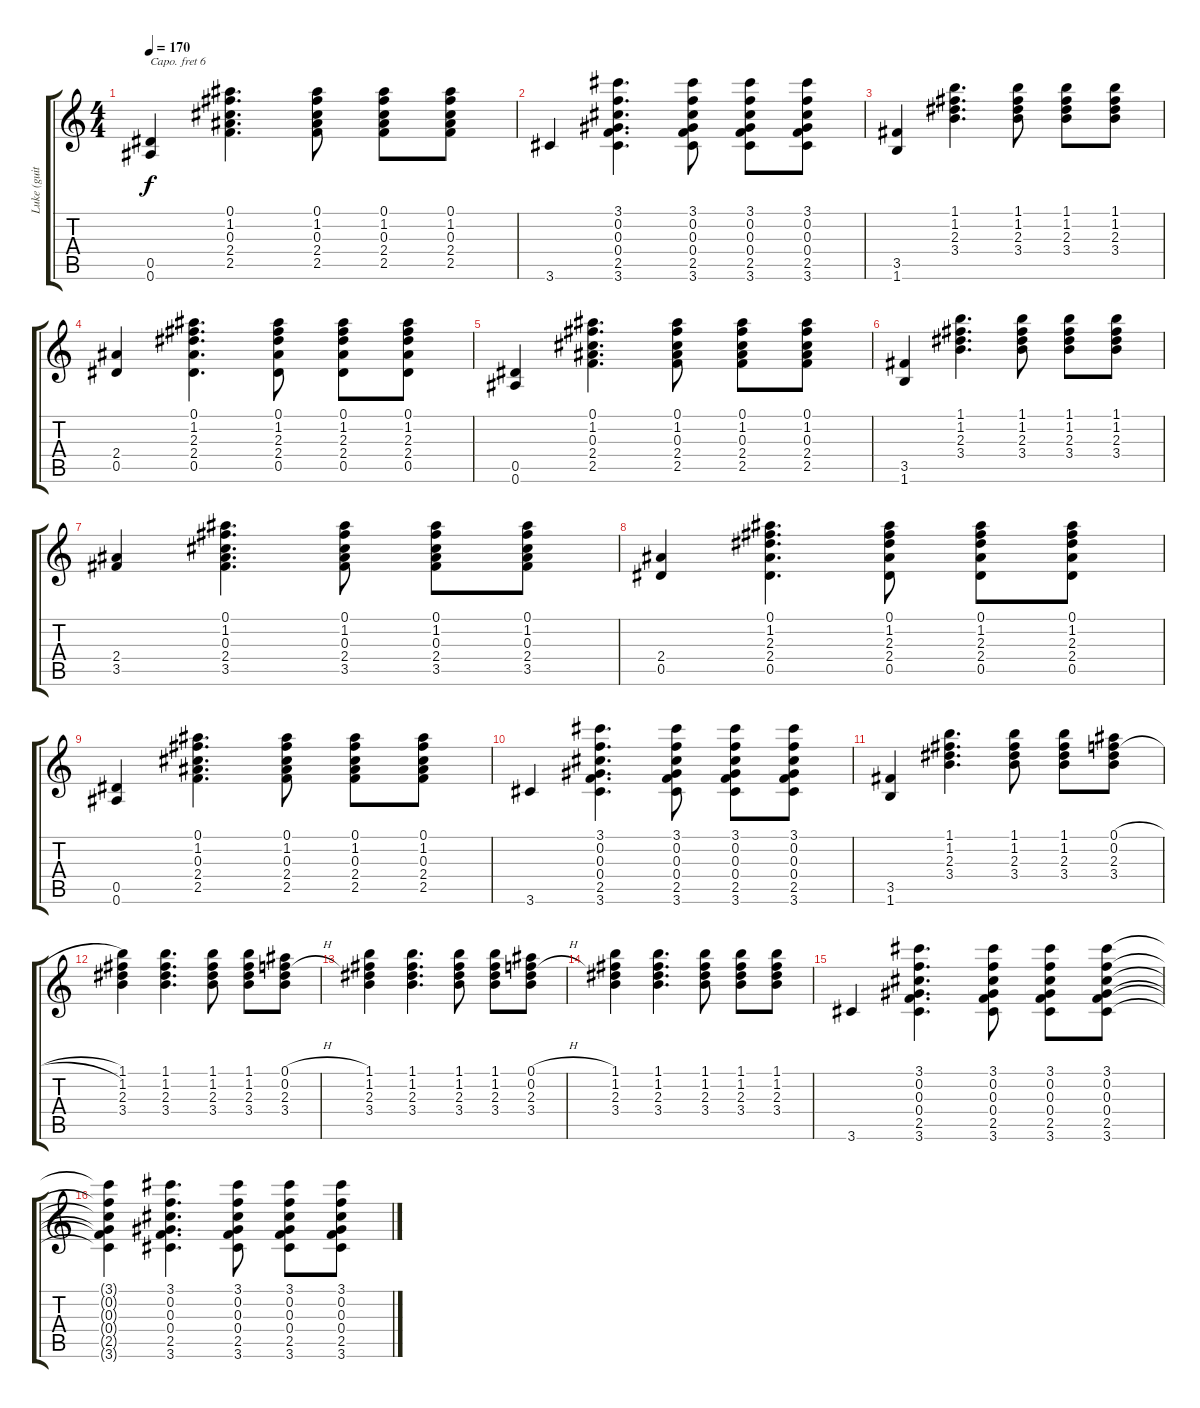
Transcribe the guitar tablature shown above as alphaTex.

\track ("Luke (guitar)" "Luke (guit") {instrument acousticguitarsteel}
\staff {score tabs}
\capo 6
\tuning (E4 B3 G3 D3 A2 E2) {hide}
\ts (4 4)
\tempo 170
\clef g2
\ks c
(0.5 0.6).4{dy f} (0.1 1.2 0.3 2.4 2.5).4{d} (0.1 1.2 0.3 2.4 2.5).8 (0.1 1.2 0.3 2.4 2.5).8 (0.1 1.2 0.3 2.4 2.5).8 |
3.6.4 (3.1 0.2 0.3 0.4 2.5 3.6).4{d} (3.1 0.2 0.3 0.4 2.5 3.6).8 (3.1 0.2 0.3 0.4 2.5 3.6).8 (3.1 0.2 0.3 0.4 2.5 3.6).8 |
(3.5 1.6).4 (1.1 1.2 2.3 3.4).4{d} (1.1 1.2 2.3 3.4).8 (1.1 1.2 2.3 3.4).8 (1.1 1.2 2.3 3.4).8 |
(2.4 0.5).4 (0.1 1.2 2.3 2.4 0.5).4{d} (0.1 1.2 2.3 2.4 0.5).8 (0.1 1.2 2.3 2.4 0.5).8 (0.1 1.2 2.3 2.4 0.5).8 |
(0.5 0.6).4 (0.1 1.2 0.3 2.4 2.5).4{d} (0.1 1.2 0.3 2.4 2.5).8 (0.1 1.2 0.3 2.4 2.5).8 (0.1 1.2 0.3 2.4 2.5).8 |
(3.5 1.6).4 (1.1 1.2 2.3 3.4).4{d} (1.1 1.2 2.3 3.4).8 (1.1 1.2 2.3 3.4).8 (1.1 1.2 2.3 3.4).8 |
(2.4 3.5).4 (0.1 1.2 0.3 2.4 3.5).4{d} (0.1 1.2 0.3 2.4 3.5).8 (0.1 1.2 0.3 2.4 3.5).8 (0.1 1.2 0.3 2.4 3.5).8 |
(2.4 0.5).4 (0.1 1.2 2.3 2.4 0.5).4{d} (0.1 1.2 2.3 2.4 0.5).8 (0.1 1.2 2.3 2.4 0.5).8 (0.1 1.2 2.3 2.4 0.5).8 |
(0.5 0.6).4 (0.1 1.2 0.3 2.4 2.5).4{d} (0.1 1.2 0.3 2.4 2.5).8 (0.1 1.2 0.3 2.4 2.5).8 (0.1 1.2 0.3 2.4 2.5).8 |
3.6.4 (3.1 0.2 0.3 0.4 2.5 3.6).4{d} (3.1 0.2 0.3 0.4 2.5 3.6).8 (3.1 0.2 0.3 0.4 2.5 3.6).8 (3.1 0.2 0.3 0.4 2.5 3.6).8 |
(3.5 1.6).4 (1.1 1.2 2.3 3.4).4{d} (1.1 1.2 2.3 3.4).8 (1.1 1.2 2.3 3.4).8 (0.1{h} 0.2{h} 2.3 3.4).8 |
(1.1 1.2 2.3 3.4).4 (1.1 1.2 2.3 3.4).4{d} (1.1 1.2 2.3 3.4).8 (1.1 1.2 2.3 3.4).8 (0.1{h} 0.2{h} 2.3 3.4).8 |
(1.1 1.2 2.3 3.4).4 (1.1 1.2 2.3 3.4).4{d} (1.1 1.2 2.3 3.4).8 (1.1 1.2 2.3 3.4).8 (0.1{h} 0.2{h} 2.3 3.4).8 |
(1.1 1.2 2.3 3.4).4 (1.1 1.2 2.3 3.4).4{d} (1.1 1.2 2.3 3.4).8 (1.1 1.2 2.3 3.4).8 (1.1 1.2 2.3 3.4).8 |
3.6.4 (3.1 0.2 0.3 0.4 2.5 3.6).4{d} (3.1 0.2 0.3 0.4 2.5 3.6).8 (3.1 0.2 0.3 0.4 2.5 3.6).8 (3.1 0.2 0.3 0.4 2.5 3.6).8 |
(3.1{t} 0.2{t} 0.3{t} 0.4{t} 2.5{t} 3.6{t}).4 (3.1 0.2 0.3 0.4 2.5 3.6).4{d} (3.1 0.2 0.3 0.4 2.5 3.6).8 (3.1 0.2 0.3 0.4 2.5 3.6).8 (3.1 0.2 0.3 0.4 2.5 3.6).8
